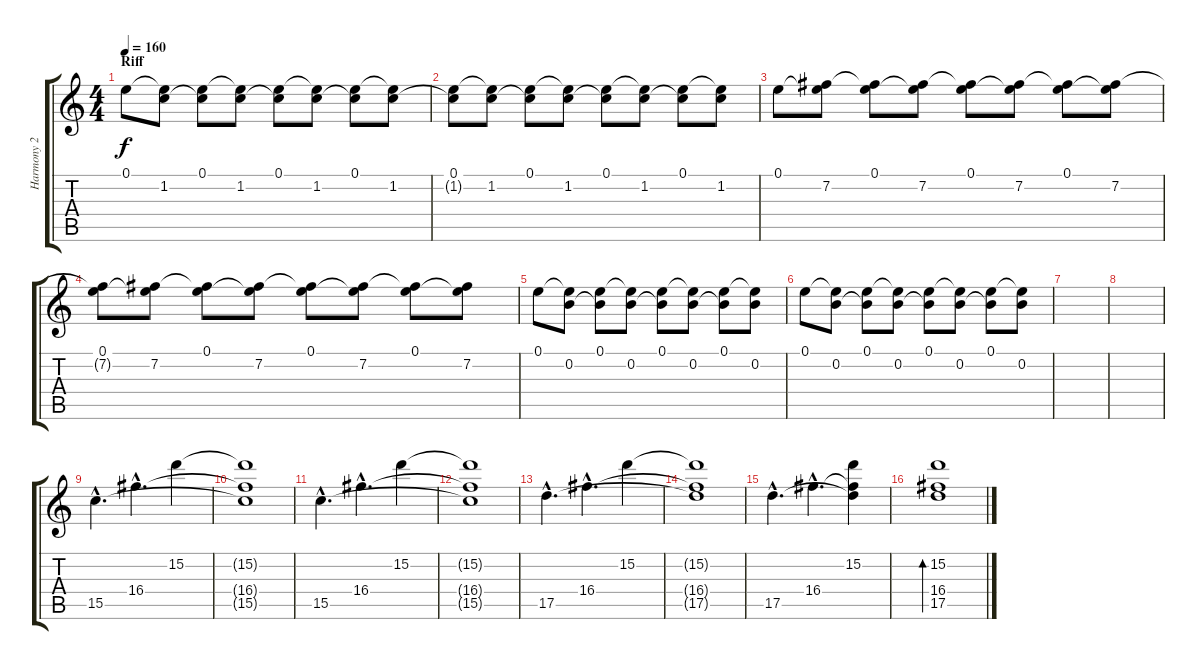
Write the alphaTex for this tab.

\track ("Harmony 2" "Harmony 2") {instrument acousticguitarsteel}
\staff {score tabs}
\tuning (E4 B3 G3 D3 A2 E2) {hide}
\ts (4 4)
\section ("" "Riff")
\tempo 160
\clef g2
\ks c
0.1.8{dy f volume 5} (0.1{t} 1.2).8 (0.1 1.2{t}).8 (0.1{t} 1.2).8 (0.1 1.2{t}).8 (0.1{t} 1.2).8 (0.1 1.2{t}).8 (0.1{t} 1.2).8 |
(0.1 1.2{t}).8 (0.1{t} 1.2).8 (0.1 1.2{t}).8 (0.1{t} 1.2).8 (0.1 1.2{t}).8 (0.1{t} 1.2).8 (0.1 1.2{t}).8 (0.1{t} 1.2).8 |
0.1.8 (0.1{t} 7.2).8 (0.1 7.2{t}).8 (0.1{t} 7.2).8 (0.1 7.2{t}).8 (0.1{t} 7.2).8 (0.1 7.2{t}).8 (0.1{t} 7.2).8 |
(0.1 7.2{t}).8 (0.1{t} 7.2).8 (0.1 7.2{t}).8 (0.1{t} 7.2).8 (0.1 7.2{t}).8 (0.1{t} 7.2).8 (0.1 7.2{t}).8 (0.1{t} 7.2).8 |
0.1.8{volume 0} (0.1{t} 0.2).8 (0.1 0.2{t}).8 (0.1{t} 0.2).8 (0.1 0.2{t}).8 (0.1{t} 0.2).8 (0.1 0.2{t}).8 (0.1{t} 0.2).8 |
0.1.8 (0.1{t} 0.2).8 (0.1 0.2{t}).8 (0.1{t} 0.2).8 (0.1 0.2{t}).8 (0.1{t} 0.2).8 (0.1 0.2{t}).8 (0.1{t} 0.2).8 |
|
|
15.5{hac}.4{d volume 10} 16.4{hac}.4{d} 15.2.4 |
(15.2{t} 16.4{t} 15.5{t}).1 |
15.5{hac}.4{d} 16.4{hac}.4{d} 15.2.4 |
(15.2{t} 16.4{t} 15.5{t}).1 |
17.5{hac}.4{d} 16.4{hac}.4{d} 15.2.4 |
(15.2{t} 16.4{t} 17.5{t}).1 |
17.5{hac}.4{d} 16.4{hac}.4{d} (15.2 16.4{t} 17.5{t}).4 |
(15.2 16.4 17.5).1{bd 240}
